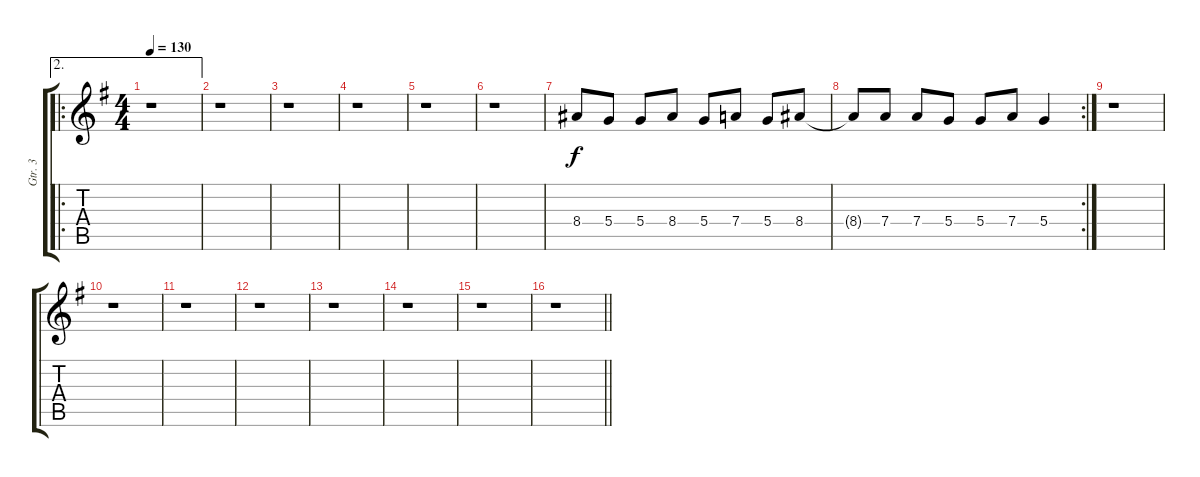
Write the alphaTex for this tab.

\track ("Gtr. 3" "Gtr. 3") {instrument distortionguitar}
\staff {score tabs}
\tuning (E4 B3 G3 D3 A2 E2) {hide}
\ae 2
\ro
\ts (4 4)
\tempo 130
\clef g2
\ks g
r.1{dy f} |
r.1 |
r.1 |
r.1 |
r.1 |
r.1 |
8.4.8 5.4.8 5.4.8 8.4.8 5.4.8 7.4.8 5.4.8 8.4.8 |
\rc 2
8.4{t}.8 7.4.8 7.4.8 5.4.8 5.4.8 7.4.8 5.4.4 |
r.1 |
r.1 |
r.1 |
r.1 |
r.1 |
r.1 |
r.1 |
\barLineRight lightlight
r.1
